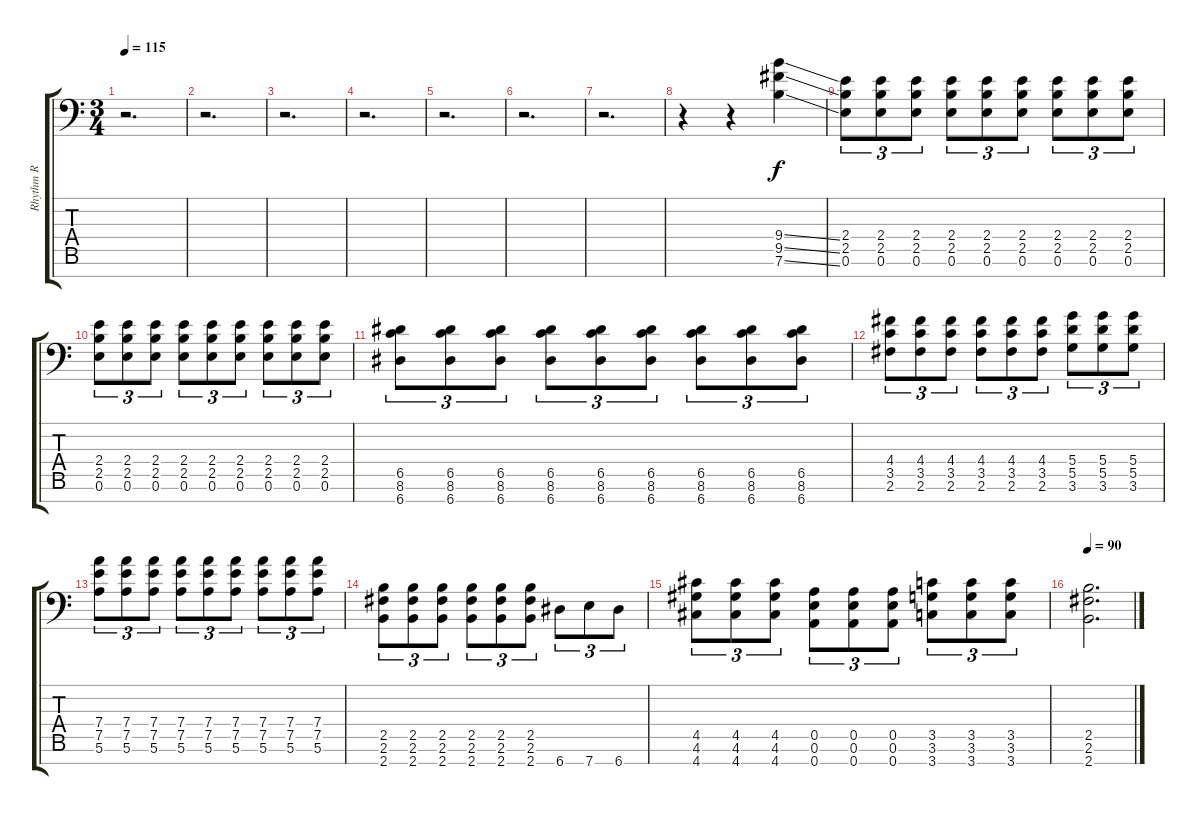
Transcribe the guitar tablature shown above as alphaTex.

\track ("Rhythm R" "Rhythm R") {instrument distortionguitar}
\staff {score tabs}
\tuning (E4 B3 G3 D3 A2 E2 A1) {hide}
\ts (3 4)
\tempo 115
\clef f4
\ks c
r.2{d dy f} |
r.2{d} |
r.2{d} |
r.2{d} |
r.2{d} |
r.2{d} |
r.2{d} |
r.4 r.4 (9.4{ss} 9.5{ss} 7.6{ss}).4 |
(2.4 2.5 0.6).8{tu (3 2)} (2.4 2.5 0.6).8{tu (3 2)} (2.4 2.5 0.6).8{tu (3 2)} (2.4 2.5 0.6).8{tu (3 2)} (2.4 2.5 0.6).8{tu (3 2)} (2.4 2.5 0.6).8{tu (3 2)} (2.4 2.5 0.6).8{tu (3 2)} (2.4 2.5 0.6).8{tu (3 2)} (2.4 2.5 0.6).8{tu (3 2)} |
(2.4 2.5 0.6).8{tu (3 2)} (2.4 2.5 0.6).8{tu (3 2)} (2.4 2.5 0.6).8{tu (3 2)} (2.4 2.5 0.6).8{tu (3 2)} (2.4 2.5 0.6).8{tu (3 2)} (2.4 2.5 0.6).8{tu (3 2)} (2.4 2.5 0.6).8{tu (3 2)} (2.4 2.5 0.6).8{tu (3 2)} (2.4 2.5 0.6).8{tu (3 2)} |
(6.5 8.6 6.7).8{tu (3 2)} (6.5 8.6 6.7).8{tu (3 2)} (6.5 8.6 6.7).8{tu (3 2)} (6.5 8.6 6.7).8{tu (3 2)} (6.5 8.6 6.7).8{tu (3 2)} (6.5 8.6 6.7).8{tu (3 2)} (6.5 8.6 6.7).8{tu (3 2)} (6.5 8.6 6.7).8{tu (3 2)} (6.5 8.6 6.7).8{tu (3 2)} |
(4.4 3.5 2.6).8{tu (3 2)} (4.4 3.5 2.6).8{tu (3 2)} (4.4 3.5 2.6).8{tu (3 2)} (4.4 3.5 2.6).8{tu (3 2)} (4.4 3.5 2.6).8{tu (3 2)} (4.4 3.5 2.6).8{tu (3 2)} (5.4 5.5 3.6).8{tu (3 2)} (5.4 5.5 3.6).8{tu (3 2)} (5.4 5.5 3.6).8{tu (3 2)} |
(7.4 7.5 5.6).8{tu (3 2)} (7.4 7.5 5.6).8{tu (3 2)} (7.4 7.5 5.6).8{tu (3 2)} (7.4 7.5 5.6).8{tu (3 2)} (7.4 7.5 5.6).8{tu (3 2)} (7.4 7.5 5.6).8{tu (3 2)} (7.4 7.5 5.6).8{tu (3 2)} (7.4 7.5 5.6).8{tu (3 2)} (7.4 7.5 5.6).8{tu (3 2)} |
(2.5 2.6 2.7).8{tu (3 2)} (2.5 2.6 2.7).8{tu (3 2)} (2.5 2.6 2.7).8{tu (3 2)} (2.5 2.6 2.7).8{tu (3 2)} (2.5 2.6 2.7).8{tu (3 2)} (2.5 2.6 2.7).8{tu (3 2)} 6.7.8{tu (3 2)} 7.7.8{tu (3 2)} 6.7.8{tu (3 2)} |
(4.5 4.6 4.7).8{tu (3 2)} (4.5 4.6 4.7).8{tu (3 2)} (4.5 4.6 4.7).8{tu (3 2)} (0.5 0.6 0.7).8{tu (3 2)} (0.5 0.6 0.7).8{tu (3 2)} (0.5 0.6 0.7).8{tu (3 2)} (3.5 3.6 3.7).8{tu (3 2)} (3.5 3.6 3.7).8{tu (3 2)} (3.5 3.6 3.7).8{tu (3 2)} |
\tempo 90
(2.5 2.6 2.7).2{d}
